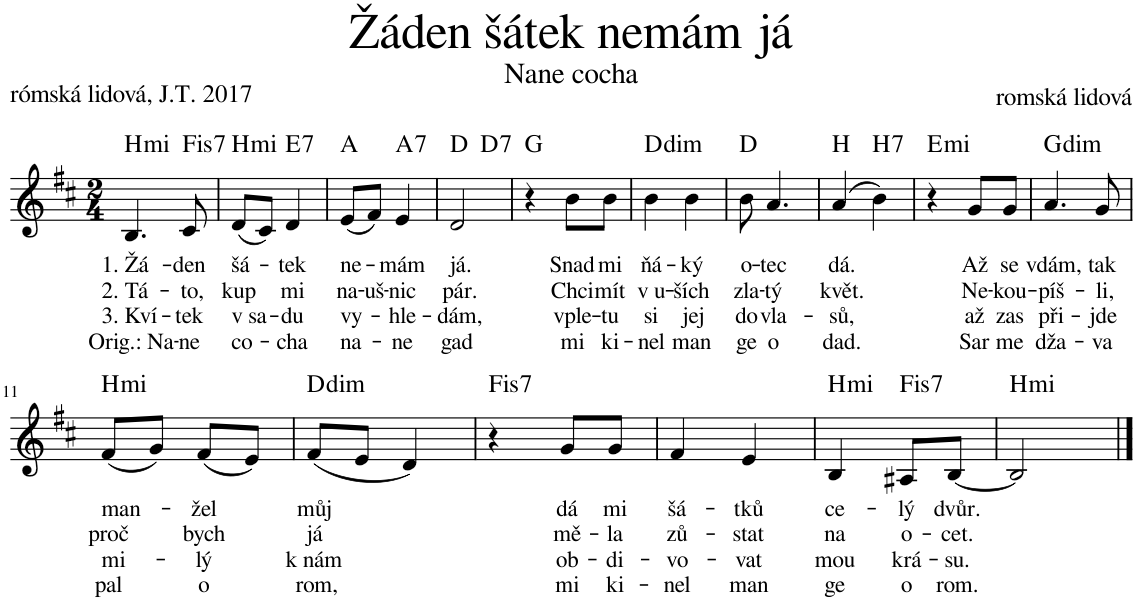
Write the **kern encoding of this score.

**kern	**text	**text	**text	**text	**harte
*part1	*part1	*part1	*part1	*part1	*part1
*staff1	*staff1	*staff1	*staff1	*staff1	*
*I"Hlas	*	*	*	*	*
*I'Hl.	*	*	*	*	*
*clefG2	*	*	*	*	*
*k[f#c#]	*	*	*	*	*
*M2/4	*	*	*	*	*
=1	=1	=1	=1	=1	=1
!	!LO:LY:b	!LO:LY:b	!LO:LY:b	!LO:LY:b	!LO:H:kt=mi
4.B/	1. Žá-	2. Tá-	3. Kví-	Orig.: Na-	B:min
!	!LO:LY:b	!LO:LY:b	!LO:LY:b	!LO:LY:b	!LO:H:kt=7
8c#/	-den	-to,	-tek	-ne	F#:7
=2	=2	=2	=2	=2	=2
!	!LO:LY:b	!LO:LY:b	!LO:LY:b	!LO:LY:b	!LO:H:kt=mi
(8d/L	šá-	kup	v sa-	co-	B:min
8c#/J)	.	.	.	.	.
!	!LO:LY:b	!LO:LY:b	!LO:LY:b	!LO:LY:b	!LO:H:kt=7
4d/	-tek	mi	-du	-cha	E:7
=3	=3	=3	=3	=3	=3
!	!LO:LY:b	!LO:LY:b	!LO:LY:b	!LO:LY:b	!
(8e/L	ne-	na-	vy-	na-	A:maj
!	!	!LO:LY:b	!	!	!
8f#/J)	.	-uš-	.	.	.
!	!LO:LY:b	!LO:LY:b	!LO:LY:b	!LO:LY:b	!LO:H:kt=7
4e/	-mám	-nic	-hle-	-ne	A:7
=4	=4	=4	=4	=4	=4
!	!LO:LY:b	!LO:LY:b	!LO:LY:b	!LO:LY:b	!
*^	*	*	*	*	*
2d/	4ryy	já.	pár.	-dám,	gad	D:maj
!	!	!	!	!	!	!LO:H:kt=7
.	4ryy	.	.	.	.	D:7
*v	*v	*	*	*	*	*
=5	=5	=5	=5	=5	=5
4r	.	.	.	.	G:maj
!	!LO:LY:b	!LO:LY:b	!LO:LY:b	!LO:LY:b	!
8b\L	Snad	Chci	vple-	mi	.
!	!LO:LY:b	!LO:LY:b	!LO:LY:b	!LO:LY:b	!
8b\J	mi	mít	-tu	ki-	.
=6	=6	=6	=6	=6	=6
!	!LO:LY:b	!LO:LY:b	!LO:LY:b	!LO:LY:b	!LO:H:kt=dim
4b\	ňá-	v u-	si	-nel	D:dim
!	!LO:LY:b	!LO:LY:b	!LO:LY:b	!LO:LY:b	!
4b\	-ký	-ších	jej	man	.
=7	=7	=7	=7	=7	=7
!	!LO:LY:b	!LO:LY:b	!LO:LY:b	!LO:LY:b	!
8b\	o-	zla-	do	ge	D:maj
!	!LO:LY:b	!LO:LY:b	!LO:LY:b	!LO:LY:b	!
4.a/	-tec	-tý	vla-	o	.
=8	=8	=8	=8	=8	=8
!	!LO:LY:b	!LO:LY:b	!LO:LY:b	!LO:LY:b	!
(4a/	dá.	květ.	-sů,	dad.	B:maj
!	!	!	!	!	!LO:H:kt=7
4b\)	.	.	.	.	B:7
=9	=9	=9	=9	=9	=9
!	!	!	!	!	!LO:H:kt=mi
4r	.	.	.	.	E:min
!	!LO:LY:b	!LO:LY:b	!LO:LY:b	!LO:LY:b	!
8g/L	Až	Ne-	až	Sar	.
!	!LO:LY:b	!LO:LY:b	!LO:LY:b	!LO:LY:b	!
8g/J	se	-kou-	zas	me	.
=10	=10	=10	=10	=10	=10
!	!LO:LY:b	!LO:LY:b	!LO:LY:b	!LO:LY:b	!LO:H:kt=dim
4.a/	vdám,	-píš-	při-	dža-	G:dim
!	!LO:LY:b	!LO:LY:b	!LO:LY:b	!LO:LY:b	!
8g/	tak	-li,	-jde	-va	.
!!LO:LB:g=z
=11	=11	=11	=11	=11	=11
!	!LO:LY:b	!LO:LY:b	!LO:LY:b	!LO:LY:b	!LO:H:kt=mi
(8f#/L	man-	proč	mi-	pal	B:min
8g/J)	.	.	.	.	.
!	!LO:LY:b	!LO:LY:b	!LO:LY:b	!LO:LY:b	!
(8f#/L	-žel	bych	-lý	o	.
8e/J)	.	.	.	.	.
=12	=12	=12	=12	=12	=12
!	!LO:LY:b	!LO:LY:b	!LO:LY:b	!LO:LY:b	!LO:H:kt=dim
(8f#/L	můj	já	k nám	rom,	D:dim
8e/J	.	.	.	.	.
4d/)	.	.	.	.	.
=13	=13	=13	=13	=13	=13
!	!	!	!	!	!LO:H:kt=7
4r	.	.	.	.	F#:7
!	!LO:LY:b	!LO:LY:b	!LO:LY:b	!LO:LY:b	!
8g/L	dá	mě-	ob-	mi	.
!	!LO:LY:b	!LO:LY:b	!LO:LY:b	!LO:LY:b	!
8g/J	mi	-la	-di-	ki-	.
=14	=14	=14	=14	=14	=14
!	!LO:LY:b	!LO:LY:b	!LO:LY:b	!LO:LY:b	!
4f#/	šá-	zů-	-vo-	-nel	.
!	!LO:LY:b	!LO:LY:b	!LO:LY:b	!LO:LY:b	!
4e/	-tků	-stat	-vat	man	.
=15	=15	=15	=15	=15	=15
!	!LO:LY:b	!LO:LY:b	!LO:LY:b	!LO:LY:b	!LO:H:kt=mi
4B/	ce-	na	mou	ge	B:min
!	!LO:LY:b	!LO:LY:b	!LO:LY:b	!LO:LY:b	!LO:H:kt=7
8A#X/L	-lý	o-	krá-	o	F#:7
!	!LO:LY:b	!LO:LY:b	!LO:LY:b	!LO:LY:b	!
[8B/J	dvůr.	-cet.	-su.	rom.	.
=16	=16	=16	=16	=16	=16
!	!	!	!	!	!LO:H:kt=mi
2B/]	.	.	.	.	B:min
==	==	==	==	==	==
*-	*-	*-	*-	*-	*-
